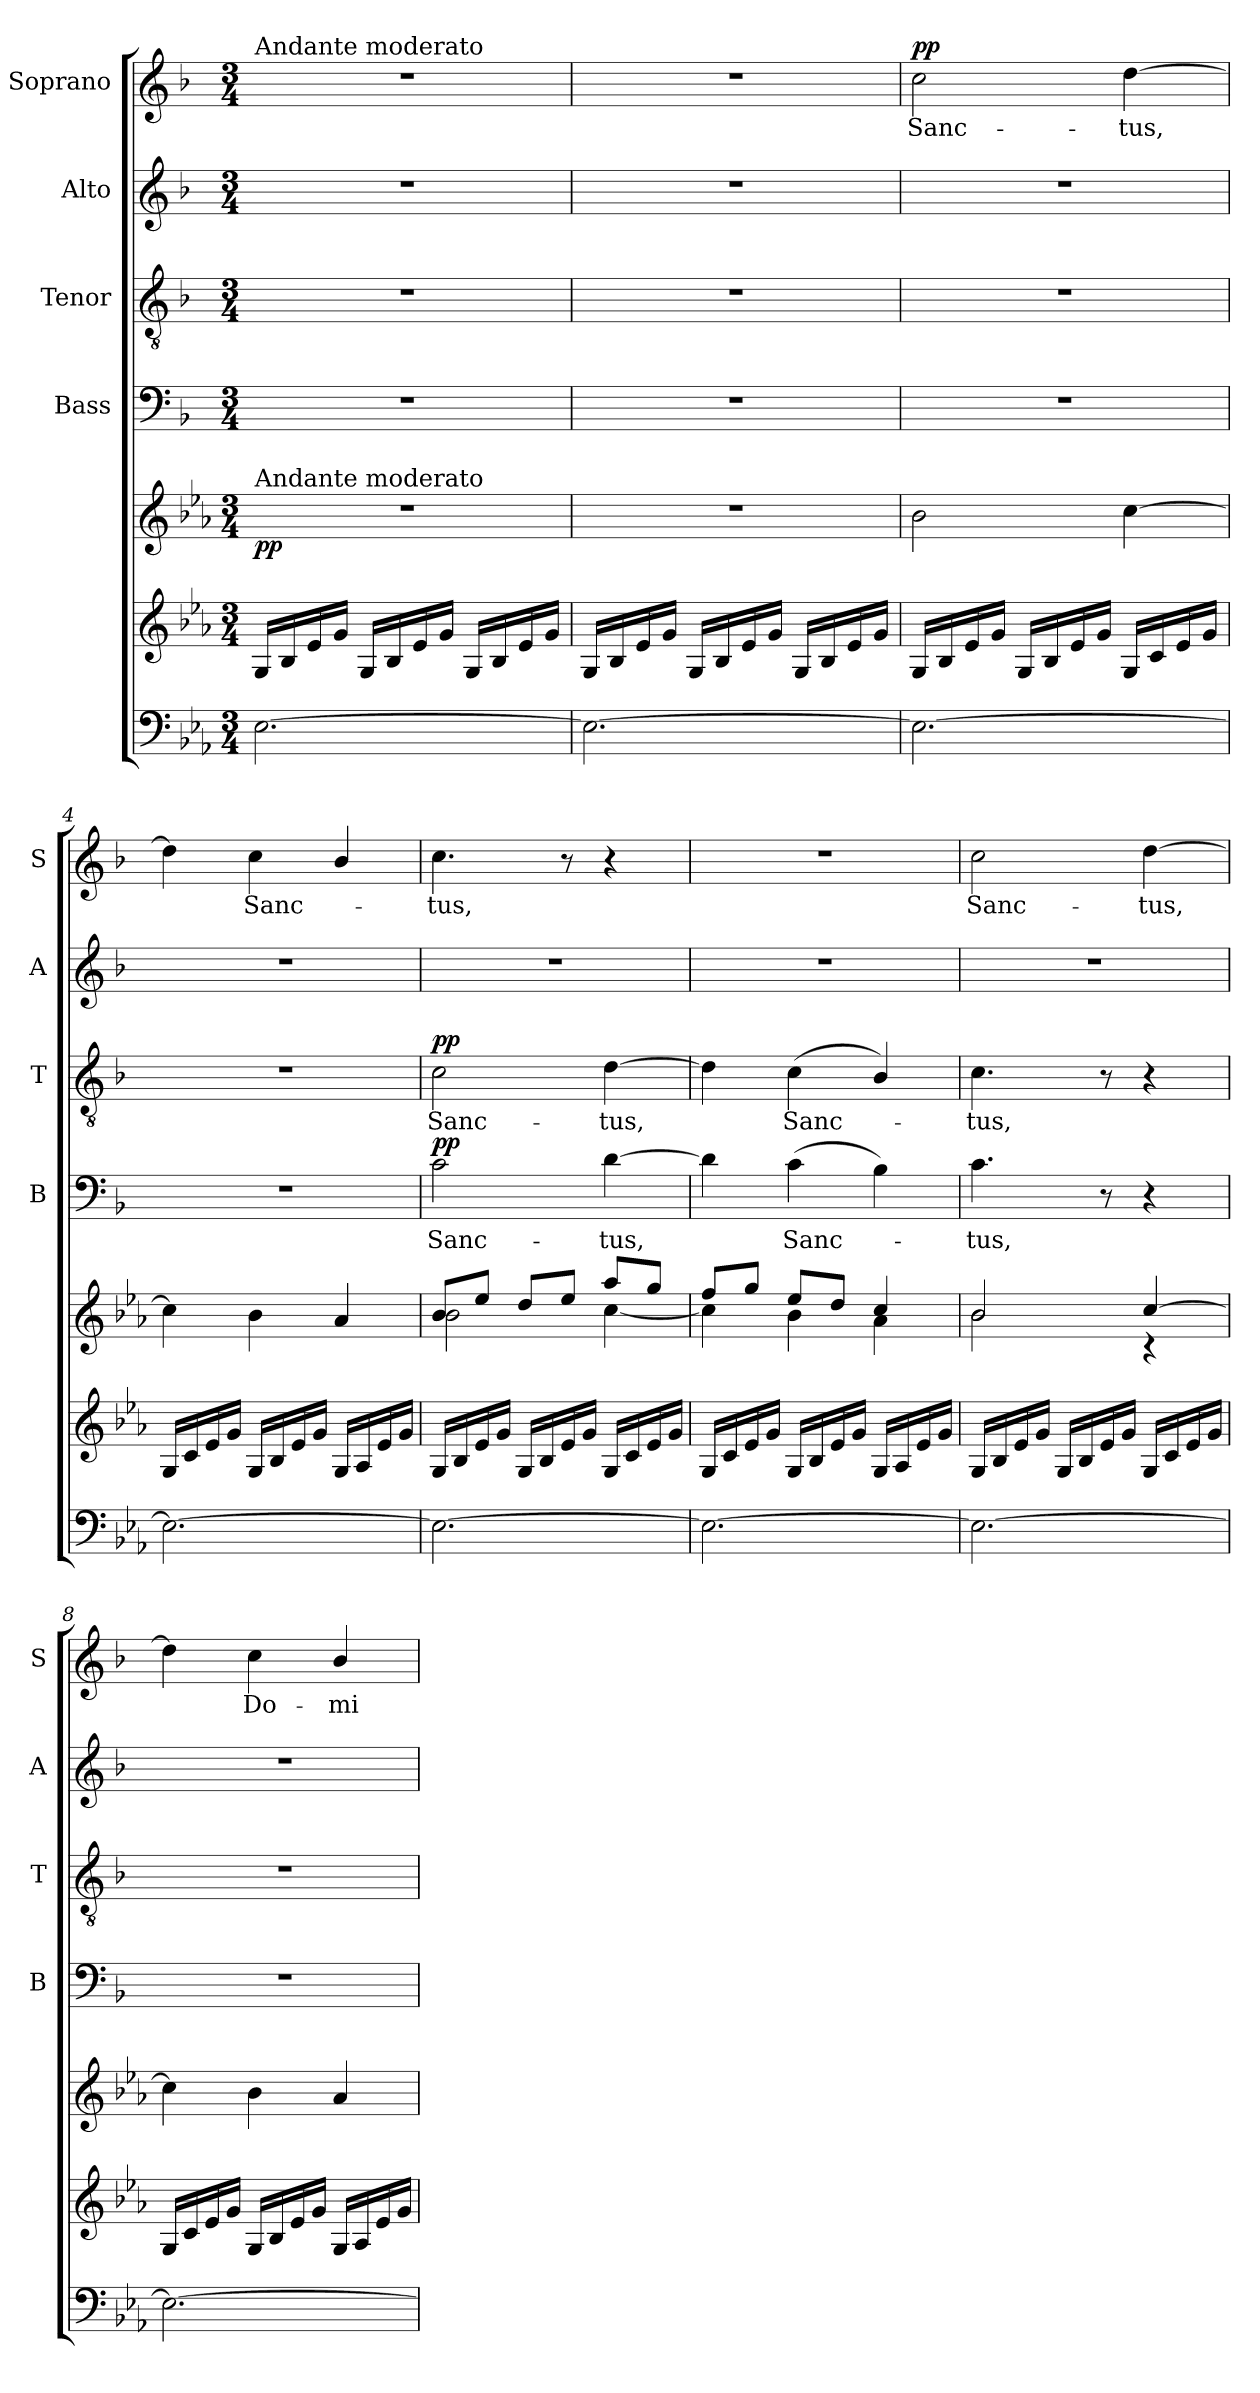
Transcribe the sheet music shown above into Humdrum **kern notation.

**kern	**kern	**kern	**dynam	**kern	**text	**dynam	**kern	**text	**dynam	**kern	**kern	**text	**dynam
*part6	*part5	*part5	*part5	*part4	*part4	*part4	*part3	*part3	*part3	*part2	*part1	*part1	*part1
*staff7	*staff6	*staff5	*staff5/6	*staff4	*staff4	*staff4	*staff3	*staff3	*staff3	*staff2	*staff1	*staff1	*staff1
*	*	*	*	*I"Bass	*	*	*I"Tenor	*	*	*I"Alto	*I"Soprano	*	*
*	*	*	*	*I'B	*	*	*I'T	*	*	*I'A	*I'S	*	*
*clefF4	*clefG2	*clefG2	*	*clefF4	*	*	*clefGv2	*	*	*clefG2	*clefG2	*	*
*	*	*	*	*ITrd1c2	*	*	*ITrd1c2	*	*	*ITrd1c2	*ITrd1c2	*	*
*k[b-e-a-]	*k[b-e-a-]	*k[b-e-a-]	*	*k[b-e-a-]	*	*	*k[b-e-a-]	*	*	*k[b-e-a-]	*k[b-e-a-]	*	*
*E-:	*E-:	*E-:	*	*E-:	*	*	*E-:	*	*	*E-:	*E-:	*	*
*M3/4	*M3/4	*M3/4	*	*M3/4	*	*	*M3/4	*	*	*M3/4	*M3/4	*	*
=1	=1	=1	=1	=1	=1	=1	=1	=1	=1	=1	=1	=1	=1
!	!	!	!	!	!	!	!	!	!	!	!LO:TX:a:t=Andante moderato	!	!
!	!	!LO:TX:a:t=Andante moderato	!	!	!	!	!	!	!	!	!	!	!
!	!	!	!LO:DY:b	!	!	!	!	!	!	!	!	!	!
[2.E-\	16G/LL	2.r	pp	2.r	.	.	2.r	.	.	2.r	2.r	.	.
.	16B-/	.	.	.	.	.	.	.	.	.	.	.	.
.	16e-/	.	.	.	.	.	.	.	.	.	.	.	.
.	16g/JJ	.	.	.	.	.	.	.	.	.	.	.	.
.	16G/LL	.	.	.	.	.	.	.	.	.	.	.	.
.	16B-/	.	.	.	.	.	.	.	.	.	.	.	.
.	16e-/	.	.	.	.	.	.	.	.	.	.	.	.
.	16g/JJ	.	.	.	.	.	.	.	.	.	.	.	.
.	16G/LL	.	.	.	.	.	.	.	.	.	.	.	.
.	16B-/	.	.	.	.	.	.	.	.	.	.	.	.
.	16e-/	.	.	.	.	.	.	.	.	.	.	.	.
.	16g/JJ	.	.	.	.	.	.	.	.	.	.	.	.
=2	=2	=2	=2	=2	=2	=2	=2	=2	=2	=2	=2	=2	=2
2.E-\_	16G/LL	2.r	.	2.r	.	.	2.r	.	.	2.r	2.r	.	.
.	16B-/	.	.	.	.	.	.	.	.	.	.	.	.
.	16e-/	.	.	.	.	.	.	.	.	.	.	.	.
.	16g/JJ	.	.	.	.	.	.	.	.	.	.	.	.
.	16G/LL	.	.	.	.	.	.	.	.	.	.	.	.
.	16B-/	.	.	.	.	.	.	.	.	.	.	.	.
.	16e-/	.	.	.	.	.	.	.	.	.	.	.	.
.	16g/JJ	.	.	.	.	.	.	.	.	.	.	.	.
.	16G/LL	.	.	.	.	.	.	.	.	.	.	.	.
.	16B-/	.	.	.	.	.	.	.	.	.	.	.	.
.	16e-/	.	.	.	.	.	.	.	.	.	.	.	.
.	16g/JJ	.	.	.	.	.	.	.	.	.	.	.	.
=3	=3	=3	=3	=3	=3	=3	=3	=3	=3	=3	=3	=3	=3
!	!	!	!	!	!	!	!	!	!	!	!	!	!LO:DY:b
2.E-\_	16G/LL	2b-\	.	2.r	.	.	2.r	.	.	2.r	2b-\	Sanc-	pp
.	16B-/	.	.	.	.	.	.	.	.	.	.	.	.
.	16e-/	.	.	.	.	.	.	.	.	.	.	.	.
.	16g/JJ	.	.	.	.	.	.	.	.	.	.	.	.
.	16G/LL	.	.	.	.	.	.	.	.	.	.	.	.
.	16B-/	.	.	.	.	.	.	.	.	.	.	.	.
.	16e-/	.	.	.	.	.	.	.	.	.	.	.	.
.	16g/JJ	.	.	.	.	.	.	.	.	.	.	.	.
.	16G/LL	[4cc\	.	.	.	.	.	.	.	.	[4cc\	-tus,	.
.	16c/	.	.	.	.	.	.	.	.	.	.	.	.
.	16e-/	.	.	.	.	.	.	.	.	.	.	.	.
.	16g/JJ	.	.	.	.	.	.	.	.	.	.	.	.
=4	=4	=4	=4	=4	=4	=4	=4	=4	=4	=4	=4	=4	=4
2.E-\_	16G/LL	4cc\]	.	2.r	.	.	2.r	.	.	2.r	4cc\]	.	.
.	16c/	.	.	.	.	.	.	.	.	.	.	.	.
.	16e-/	.	.	.	.	.	.	.	.	.	.	.	.
.	16g/JJ	.	.	.	.	.	.	.	.	.	.	.	.
.	16G/LL	4b-\	.	.	.	.	.	.	.	.	4b-\	Sanc-	.
.	16B-/	.	.	.	.	.	.	.	.	.	.	.	.
.	16e-/	.	.	.	.	.	.	.	.	.	.	.	.
.	16g/JJ	.	.	.	.	.	.	.	.	.	.	.	.
.	16G/LL	4a-/	.	.	.	.	.	.	.	.	4a-/	.	.
.	16A-/	.	.	.	.	.	.	.	.	.	.	.	.
.	16e-/	.	.	.	.	.	.	.	.	.	.	.	.
.	16g/JJ	.	.	.	.	.	.	.	.	.	.	.	.
=5	=5	=5	=5	=5	=5	=5	=5	=5	=5	=5	=5	=5	=5
*	*	*^	*	*	*	*	*	*	*	*	*	*	*
!	!	!	!	!	!	!	!LO:DY:b	!	!	!LO:DY:b	!	!	!	!
2.E-\_	16G/LL	8b-/L	2b-\	.	2B-\	Sanc-	pp	2B-\	Sanc-	pp	2.r	4.b-\	-tus,	.
.	16B-/	.	.	.	.	.	.	.	.	.	.	.	.	.
.	16e-/	8ee-/J	.	.	.	.	.	.	.	.	.	.	.	.
.	16g/JJ	.	.	.	.	.	.	.	.	.	.	.	.	.
.	16G/LL	8dd/L	.	.	.	.	.	.	.	.	.	.	.	.
.	16B-/	.	.	.	.	.	.	.	.	.	.	.	.	.
.	16e-/	8ee-/J	.	.	.	.	.	.	.	.	.	8r	.	.
.	16g/JJ	.	.	.	.	.	.	.	.	.	.	.	.	.
.	16G/LL	8aa-/L	[<4cc\	.	[4c\	-tus,	.	[4c\	-tus,	.	.	4r	.	.
.	16c/	.	.	.	.	.	.	.	.	.	.	.	.	.
.	16e-/	8gg/J	.	.	.	.	.	.	.	.	.	.	.	.
.	16g/JJ	.	.	.	.	.	.	.	.	.	.	.	.	.
!!LO:LB:g=z
=6	=6	=6	=6	=6	=6	=6	=6	=6	=6	=6	=6	=6	=6	=6
2.E-\_	16G/LL	8ff/L	4cc\]	.	4c\]	.	.	4c\]	.	.	2.r	2.r	.	.
.	16c/	.	.	.	.	.	.	.	.	.	.	.	.	.
.	16e-/	8gg/J	.	.	.	.	.	.	.	.	.	.	.	.
.	16g/JJ	.	.	.	.	.	.	.	.	.	.	.	.	.
.	16G/LL	8ee-/L	4b-\	.	(4B-\	Sanc-	.	(4B-\	Sanc-	.	.	.	.	.
.	16B-/	.	.	.	.	.	.	.	.	.	.	.	.	.
.	16e-/	8dd/J	.	.	.	.	.	.	.	.	.	.	.	.
.	16g/JJ	.	.	.	.	.	.	.	.	.	.	.	.	.
.	16G/LL	4cc/	4a-\	.	4A-\)	.	.	4A-/)	.	.	.	.	.	.
.	16A-/	.	.	.	.	.	.	.	.	.	.	.	.	.
.	16e-/	.	.	.	.	.	.	.	.	.	.	.	.	.
.	16g/JJ	.	.	.	.	.	.	.	.	.	.	.	.	.
=7	=7	=7	=7	=7	=7	=7	=7	=7	=7	=7	=7	=7	=7	=7
2.E-\_	16G/LL	2b-/	2b-\	.	4.B-\	-tus,	.	4.B-\	-tus,	.	2.r	2b-\	Sanc-	.
.	16B-/	.	.	.	.	.	.	.	.	.	.	.	.	.
.	16e-/	.	.	.	.	.	.	.	.	.	.	.	.	.
.	16g/JJ	.	.	.	.	.	.	.	.	.	.	.	.	.
.	16G/LL	.	.	.	.	.	.	.	.	.	.	.	.	.
.	16B-/	.	.	.	.	.	.	.	.	.	.	.	.	.
.	16e-/	.	.	.	8r	.	.	8r	.	.	.	.	.	.
.	16g/JJ	.	.	.	.	.	.	.	.	.	.	.	.	.
.	16G/LL	[>4cc/	4rc	.	4r	.	.	4r	.	.	.	[4cc\	-tus,	.
.	16c/	.	.	.	.	.	.	.	.	.	.	.	.	.
.	16e-/	.	.	.	.	.	.	.	.	.	.	.	.	.
.	16g/JJ	.	.	.	.	.	.	.	.	.	.	.	.	.
*	*	*v	*v	*	*	*	*	*	*	*	*	*	*	*
=8	=8	=8	=8	=8	=8	=8	=8	=8	=8	=8	=8	=8	=8
2.E-\_	16G/LL	4cc\]	.	2.r	.	.	2.r	.	.	2.r	4cc\]	.	.
.	16c/	.	.	.	.	.	.	.	.	.	.	.	.
.	16e-/	.	.	.	.	.	.	.	.	.	.	.	.
.	16g/JJ	.	.	.	.	.	.	.	.	.	.	.	.
.	16G/LL	4b-\	.	.	.	.	.	.	.	.	4b-\	Do-	.
.	16B-/	.	.	.	.	.	.	.	.	.	.	.	.
.	16e-/	.	.	.	.	.	.	.	.	.	.	.	.
.	16g/JJ	.	.	.	.	.	.	.	.	.	.	.	.
.	16G/LL	4a-/	.	.	.	.	.	.	.	.	4a-/	-mi-	.
.	16A-/	.	.	.	.	.	.	.	.	.	.	.	.
.	16e-/	.	.	.	.	.	.	.	.	.	.	.	.
.	16g/JJ	.	.	.	.	.	.	.	.	.	.	.	.
=	=	=	=	=	=	=	=	=	=	=	=	=	=
*-	*-	*-	*-	*-	*-	*-	*-	*-	*-	*-	*-	*-	*-
